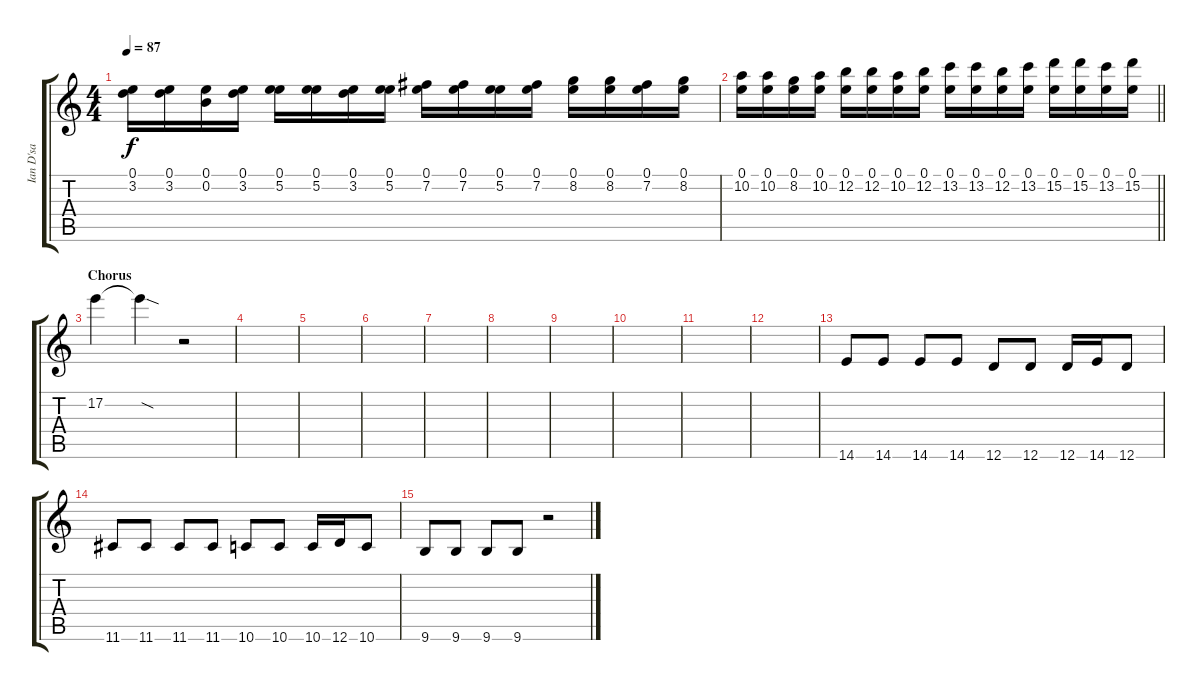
\track ("Ian D'sa" "Ian D'sa") {instrument electricguitarclean}
\staff {score tabs}
\tuning (E4 B3 G3 D3 A2 D2) {hide}
\ts (4 4)
\tempo 87
\clef g2
\ks c
(0.1 3.2).16{dy f} (0.1 3.2).16 (0.1 0.2).16 (0.1 3.2).16 (0.1 5.2).16 (0.1 5.2).16 (0.1 3.2).16 (0.1 5.2).16 (0.1 7.2).16 (0.1 7.2).16 (0.1 5.2).16 (0.1 7.2).16 (0.1 8.2).16 (0.1 8.2).16 (0.1 7.2).16 (0.1 8.2).16 |
\barLineRight lightlight
(0.1 10.2).16 (0.1 10.2).16 (0.1 8.2).16 (0.1 10.2).16 (0.1 12.2).16 (0.1 12.2).16 (0.1 10.2).16 (0.1 12.2).16 (0.1 13.2).16 (0.1 13.2).16 (0.1 12.2).16 (0.1 13.2).16 (0.1 15.2).16 (0.1 15.2).16 (0.1 13.2).16 (0.1 15.2).16 |
\section ("" "Chorus")
17.2.4 17.2{sod t}.4 r.2 |
|
|
|
|
|
|
|
|
|
14.6.8 14.6.8 14.6.8 14.6.8 12.6.8 12.6.8 12.6.16 14.6.16 12.6.8 |
11.6.8 11.6.8 11.6.8 11.6.8 10.6.8 10.6.8 10.6.16 12.6.16 10.6.8 |
9.6.8 9.6.8 9.6.8 9.6.8 r.2
